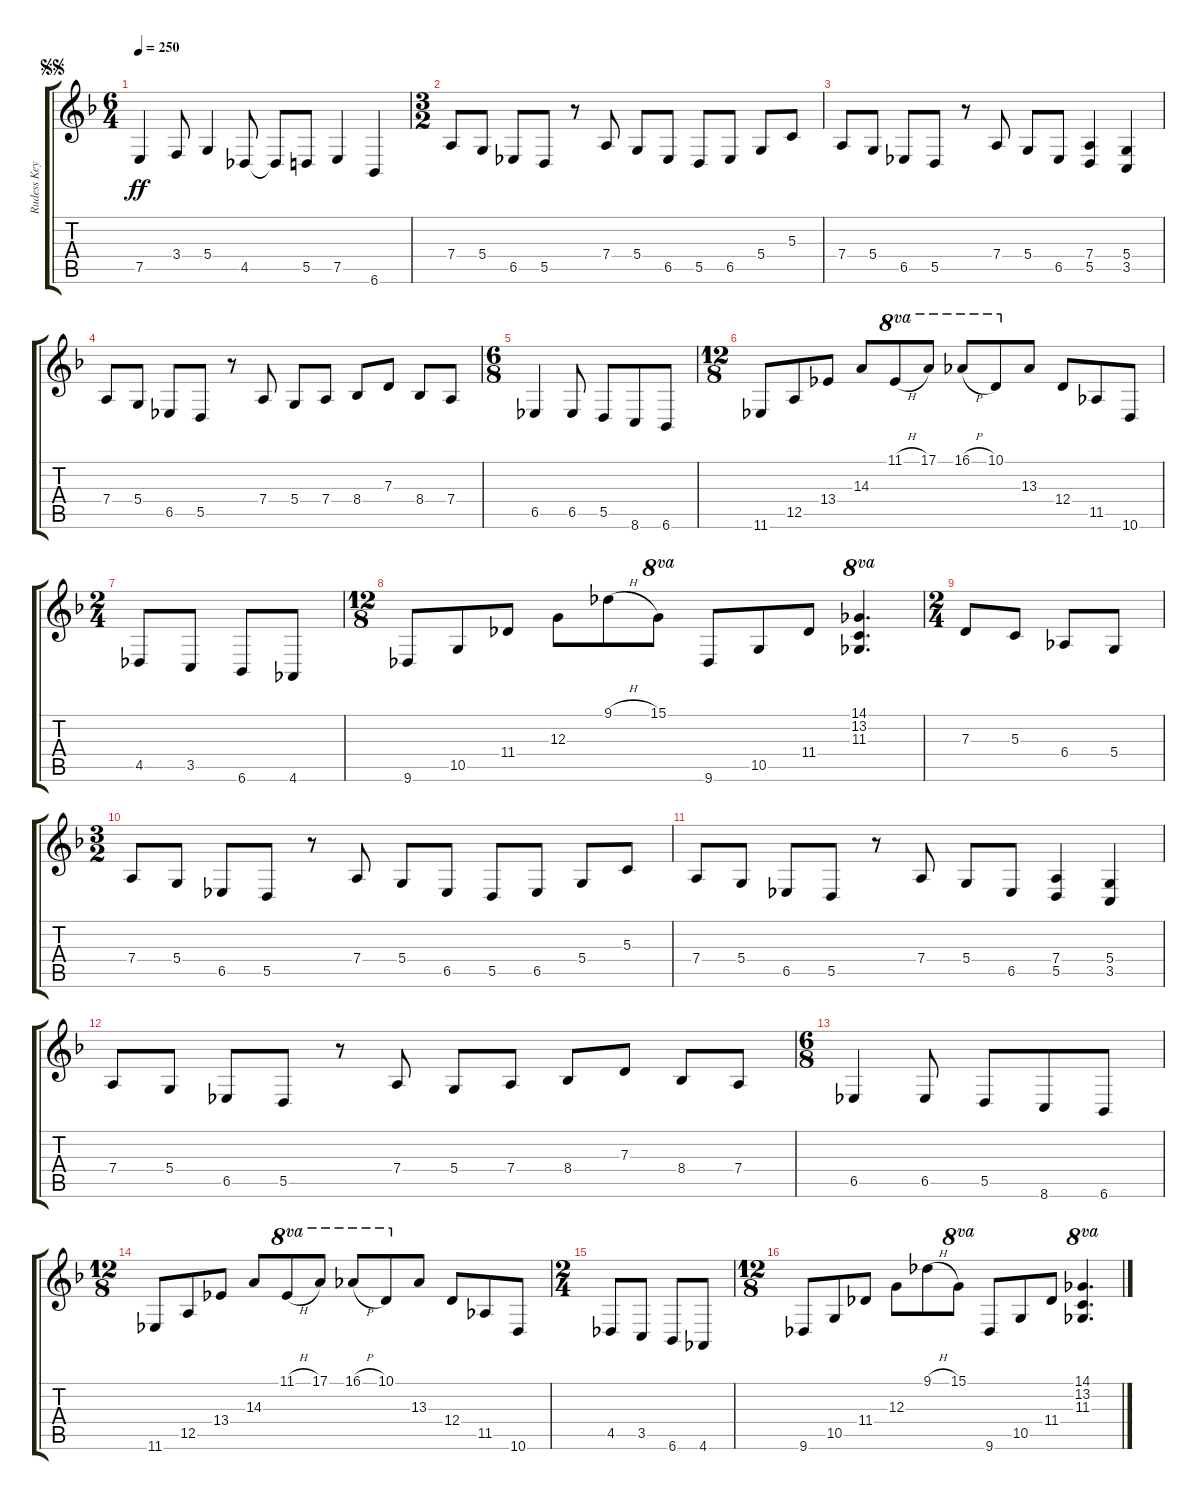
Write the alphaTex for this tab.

\track ("Rudess Keys " "Rudess Key") {instrument stringensemble1}
\staff {score tabs}
\tuning (E4 B3 G3 D3 A2 E2) {hide}
\ts (6 4)
\jump segnosegno
\tempo 250
\clef g2
\ks f
7.5.4{dy ff} 3.4.8 5.4.4 4.5.8 4.5{t}.8 5.5.8 7.5.4 6.6.4 |
\ts (3 2)
7.4.8 5.4.8 6.5.8 5.5.8 r.8 7.4.8 5.4.8 6.5.8 5.5.8 6.5.8 5.4.8 5.3.8 |
7.4.8 5.4.8 6.5.8 5.5.8 r.8 7.4.8 5.4.8 6.5.8 (7.4 5.5).4 (5.4 3.5).4 |
7.4.8 5.4.8 6.5.8 5.5.8 r.8 7.4.8 5.4.8 7.4.8 8.4.8 7.3.8 8.4.8 7.4.8 |
\ts (6 8)
6.5.4 6.5.8 5.5.8 8.6.8 6.6.8 |
\ts (12 8)
11.6.8 12.5.8 13.4.8 14.3.8 11.1{h}.8{ot 8va} 17.1.8{ot 8va} 16.1{h}.8{ot 8va} 10.1.8{ot 8va} 13.3.8 12.4.8 11.5.8 10.6.8 |
\ts (2 4)
4.5.8 3.5.8 6.6.8 4.6.8 |
\ts (12 8)
9.6.8 10.5.8 11.4.8 12.3.8 9.1{h}.8 15.1.8{ot 8va} 9.6.8 10.5.8 11.4.8 (14.1 13.2 11.3).4{d ot 8va} |
\ts (2 4)
7.3.8 5.3.8 6.4.8 5.4.8 |
\ts (3 2)
7.4.8 5.4.8 6.5.8 5.5.8 r.8 7.4.8 5.4.8 6.5.8 5.5.8 6.5.8 5.4.8 5.3.8 |
7.4.8 5.4.8 6.5.8 5.5.8 r.8 7.4.8 5.4.8 6.5.8 (7.4 5.5).4 (5.4 3.5).4 |
7.4.8 5.4.8 6.5.8 5.5.8 r.8 7.4.8 5.4.8 7.4.8 8.4.8 7.3.8 8.4.8 7.4.8 |
\ts (6 8)
6.5.4 6.5.8 5.5.8 8.6.8 6.6.8 |
\ts (12 8)
11.6.8 12.5.8 13.4.8 14.3.8 11.1{h}.8{ot 8va} 17.1.8{ot 8va} 16.1{h}.8{ot 8va} 10.1.8{ot 8va} 13.3.8 12.4.8 11.5.8 10.6.8 |
\ts (2 4)
4.5.8 3.5.8 6.6.8 4.6.8 |
\ts (12 8)
9.6.8 10.5.8 11.4.8 12.3.8 9.1{h}.8 15.1.8{ot 8va} 9.6.8 10.5.8 11.4.8 (14.1 13.2 11.3).4{d ot 8va}
